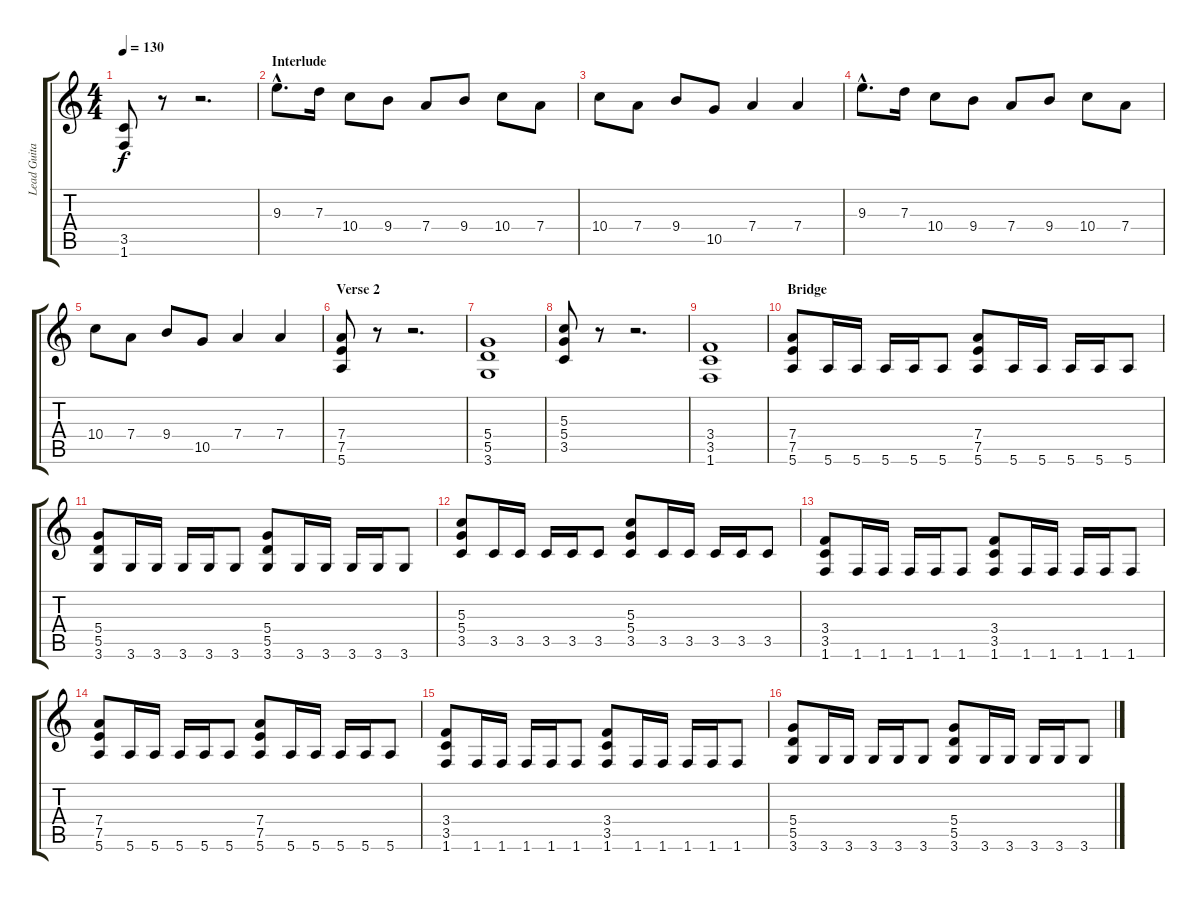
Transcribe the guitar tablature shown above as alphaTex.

\track ("Lead Guitar" "Lead Guita") {instrument distortionguitar}
\staff {score tabs}
\tuning (E4 B3 G3 D3 A2 E2) {hide}
\ts (4 4)
\tempo 130
\clef g2
\ks c
(3.5 1.6).8{dy f} r.8 r.2{d} |
\section ("" "Interlude")
9.3{hac}.8{d} 7.3.16 10.4.8 9.4.8 7.4.8 9.4.8 10.4.8 7.4.8 |
10.4.8 7.4.8 9.4.8 10.5.8 7.4.4 7.4.4 |
9.3{hac}.8{d} 7.3.16 10.4.8 9.4.8 7.4.8 9.4.8 10.4.8 7.4.8 |
10.4.8 7.4.8 9.4.8 10.5.8 7.4.4 7.4.4 |
\section ("" "Verse 2")
(7.4 7.5 5.6).8 r.8 r.2{d} |
(5.4 5.5 3.6).1 |
(5.3 5.4 3.5).8 r.8 r.2{d} |
(3.4 3.5 1.6).1 |
\section ("" "Bridge")
(7.4 7.5 5.6).8 5.6.16 5.6.16 5.6.16 5.6.16 5.6.8 (7.4 7.5 5.6).8 5.6.16 5.6.16 5.6.16 5.6.16 5.6.8 |
(5.4 5.5 3.6).8 3.6.16 3.6.16 3.6.16 3.6.16 3.6.8 (5.4 5.5 3.6).8 3.6.16 3.6.16 3.6.16 3.6.16 3.6.8 |
(5.3 5.4 3.5).8 3.5.16 3.5.16 3.5.16 3.5.16 3.5.8 (5.3 5.4 3.5).8 3.5.16 3.5.16 3.5.16 3.5.16 3.5.8 |
(3.4 3.5 1.6).8 1.6.16 1.6.16 1.6.16 1.6.16 1.6.8 (3.4 3.5 1.6).8 1.6.16 1.6.16 1.6.16 1.6.16 1.6.8 |
(7.4 7.5 5.6).8 5.6.16 5.6.16 5.6.16 5.6.16 5.6.8 (7.4 7.5 5.6).8 5.6.16 5.6.16 5.6.16 5.6.16 5.6.8 |
(3.4 3.5 1.6).8 1.6.16 1.6.16 1.6.16 1.6.16 1.6.8 (3.4 3.5 1.6).8 1.6.16 1.6.16 1.6.16 1.6.16 1.6.8 |
(5.4 5.5 3.6).8 3.6.16 3.6.16 3.6.16 3.6.16 3.6.8 (5.4 5.5 3.6).8 3.6.16 3.6.16 3.6.16 3.6.16 3.6.8
